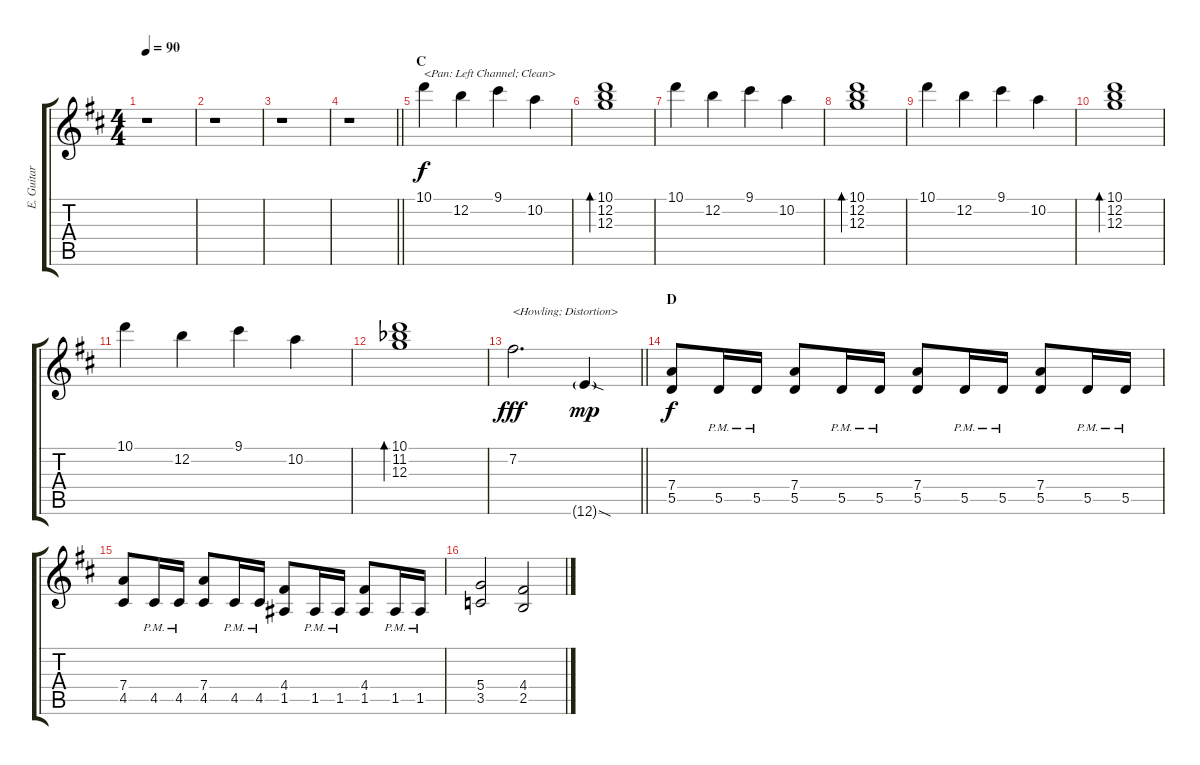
\track ("E. Guitar I" "E. Guitar ") {instrument overdrivenguitar}
\staff {score tabs}
\tuning (E4 B3 G3 D3 A2 E2) {hide}
\ts (4 4)
\tempo 90
\clef g2
\ks d
r.1{dy f} |
r.1 |
r.1 |
\barLineRight lightlight
r.1 |
\section ("" "C")
10.1.4{txt "<Pan: Left Channel; Clean>" balance 1 instrument electricguitarclean} 12.2.4 9.1.4 10.2.4 |
(10.1 12.2 12.3).1{bd 120} |
10.1.4 12.2.4 9.1.4 10.2.4 |
(10.1 12.2 12.3).1{bd 120} |
10.1.4 12.2.4 9.1.4 10.2.4 |
(10.1 12.2 12.3).1{bd 120} |
10.1.4 12.2.4 9.1.4 10.2.4 |
(10.1 11.2{acc b} 12.3).1{bd 120} |
\barLineRight lightlight
7.2.2{d txt "<Howling; Distortion>" dy fff instrument guitarharmonics} 12.6{sod g}.4{dy mp instrument overdrivenguitar} |
\section ("" "D")
(7.4 5.5).8{dy f} 5.5{pm}.16 5.5{pm}.16 (7.4 5.5).8 5.5{pm}.16 5.5{pm}.16 (7.4 5.5).8 5.5{pm}.16 5.5{pm}.16 (7.4 5.5).8 5.5{pm}.16 5.5{pm}.16 |
(7.4 4.5).8 4.5{pm}.16 4.5{pm}.16 (7.4 4.5).8 4.5{pm}.16 4.5{pm}.16 (4.4 1.5).8 1.5{pm}.16 1.5{pm}.16 (4.4 1.5).8 1.5{pm}.16 1.5{pm}.16 |
(5.4 3.5).2 (4.4 2.5).2
